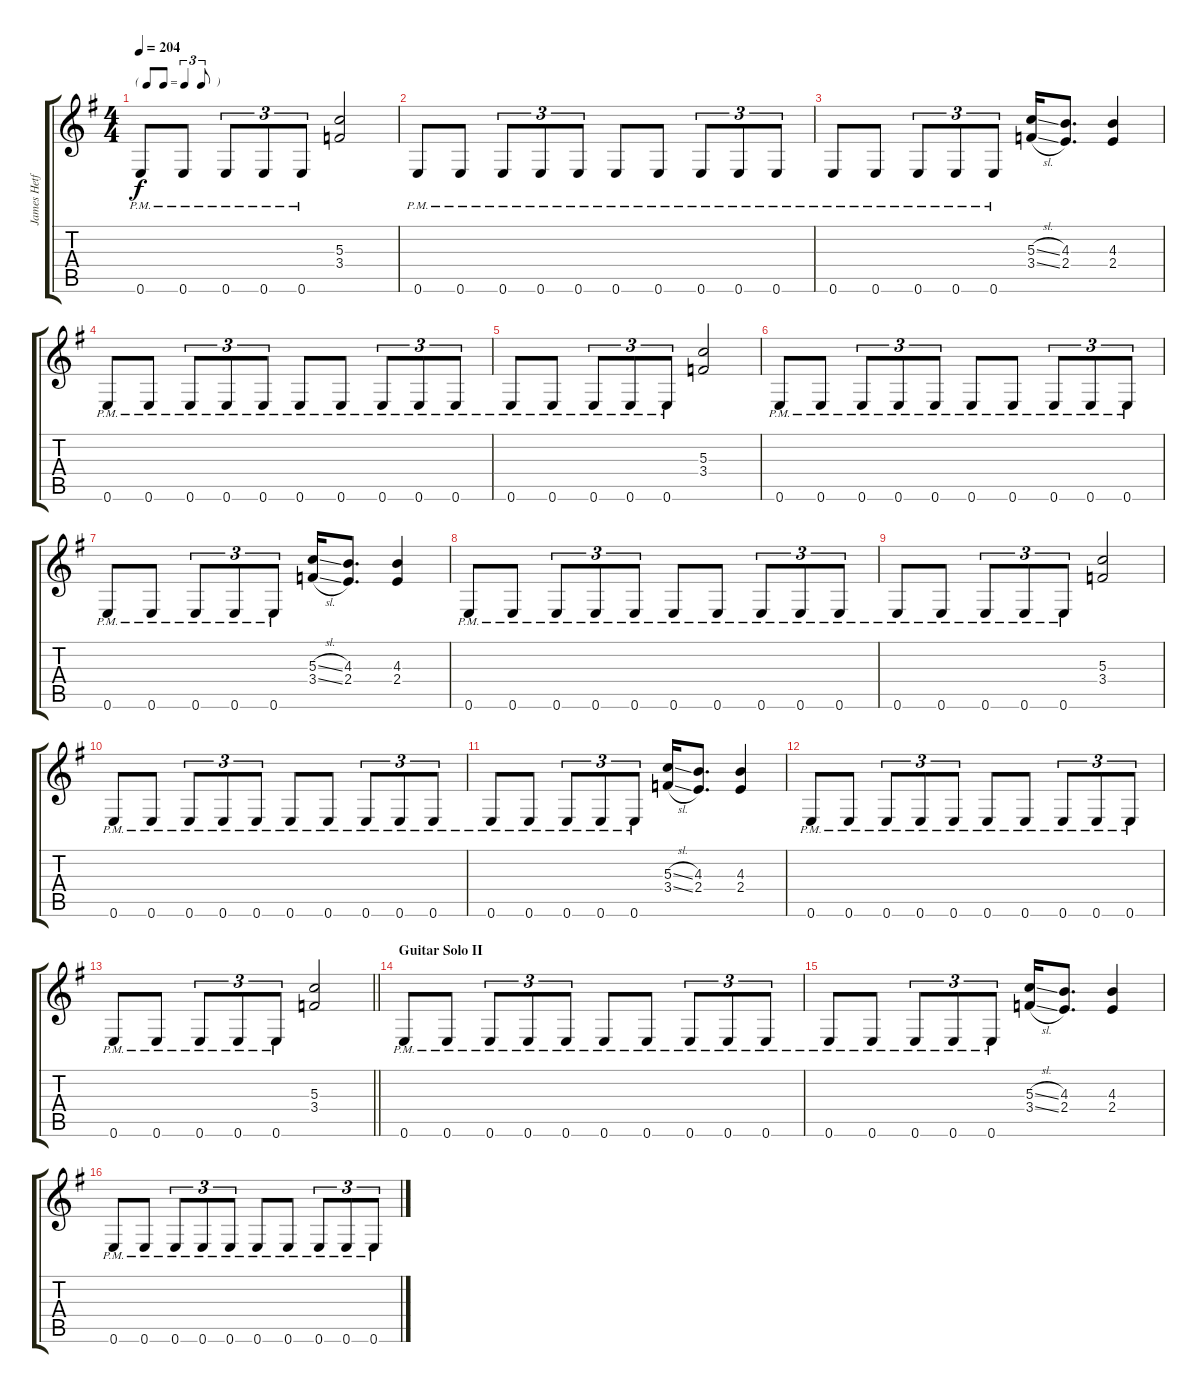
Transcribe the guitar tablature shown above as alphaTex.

\track ("James Hetfield" "James Hetf") {instrument distortionguitar}
\staff {score tabs}
\tuning (E4 B3 G3 D3 A2 E2) {hide}
\ts (4 4)
\tf triplet8th
\tempo 204
\clef g2
\ks eminor
0.6{pm}.8{dy f} 0.6{pm}.8 0.6{pm}.8{tu (3 2)} 0.6{pm}.8{tu (3 2)} 0.6{pm}.8{tu (3 2)} (5.3 3.4).2 |
0.6{pm}.8 0.6{pm}.8 0.6{pm}.8{tu (3 2)} 0.6{pm}.8{tu (3 2)} 0.6{pm}.8{tu (3 2)} 0.6{pm}.8 0.6{pm}.8 0.6{pm}.8{tu (3 2)} 0.6{pm}.8{tu (3 2)} 0.6{pm}.8{tu (3 2)} |
0.6{pm}.8 0.6{pm}.8 0.6{pm}.8{tu (3 2)} 0.6{pm}.8{tu (3 2)} 0.6{pm}.8{tu (3 2)} (5.3{sl} 3.4{sl}).16 (4.3 2.4).8{d} (4.3 2.4).4 |
0.6{pm}.8 0.6{pm}.8 0.6{pm}.8{tu (3 2)} 0.6{pm}.8{tu (3 2)} 0.6{pm}.8{tu (3 2)} 0.6{pm}.8 0.6{pm}.8 0.6{pm}.8{tu (3 2)} 0.6{pm}.8{tu (3 2)} 0.6{pm}.8{tu (3 2)} |
0.6{pm}.8 0.6{pm}.8 0.6{pm}.8{tu (3 2)} 0.6{pm}.8{tu (3 2)} 0.6{pm}.8{tu (3 2)} (5.3 3.4).2 |
0.6{pm}.8 0.6{pm}.8 0.6{pm}.8{tu (3 2)} 0.6{pm}.8{tu (3 2)} 0.6{pm}.8{tu (3 2)} 0.6{pm}.8 0.6{pm}.8 0.6{pm}.8{tu (3 2)} 0.6{pm}.8{tu (3 2)} 0.6{pm}.8{tu (3 2)} |
0.6{pm}.8 0.6{pm}.8 0.6{pm}.8{tu (3 2)} 0.6{pm}.8{tu (3 2)} 0.6{pm}.8{tu (3 2)} (5.3{sl} 3.4{sl}).16 (4.3 2.4).8{d} (4.3 2.4).4 |
0.6{pm}.8 0.6{pm}.8 0.6{pm}.8{tu (3 2)} 0.6{pm}.8{tu (3 2)} 0.6{pm}.8{tu (3 2)} 0.6{pm}.8 0.6{pm}.8 0.6{pm}.8{tu (3 2)} 0.6{pm}.8{tu (3 2)} 0.6{pm}.8{tu (3 2)} |
0.6{pm}.8 0.6{pm}.8 0.6{pm}.8{tu (3 2)} 0.6{pm}.8{tu (3 2)} 0.6{pm}.8{tu (3 2)} (5.3 3.4).2 |
0.6{pm}.8 0.6{pm}.8 0.6{pm}.8{tu (3 2)} 0.6{pm}.8{tu (3 2)} 0.6{pm}.8{tu (3 2)} 0.6{pm}.8 0.6{pm}.8 0.6{pm}.8{tu (3 2)} 0.6{pm}.8{tu (3 2)} 0.6{pm}.8{tu (3 2)} |
0.6{pm}.8 0.6{pm}.8 0.6{pm}.8{tu (3 2)} 0.6{pm}.8{tu (3 2)} 0.6{pm}.8{tu (3 2)} (5.3{sl} 3.4{sl}).16 (4.3 2.4).8{d} (4.3 2.4).4 |
0.6{pm}.8 0.6{pm}.8 0.6{pm}.8{tu (3 2)} 0.6{pm}.8{tu (3 2)} 0.6{pm}.8{tu (3 2)} 0.6{pm}.8 0.6{pm}.8 0.6{pm}.8{tu (3 2)} 0.6{pm}.8{tu (3 2)} 0.6{pm}.8{tu (3 2)} |
\barLineRight lightlight
0.6{pm}.8 0.6{pm}.8 0.6{pm}.8{tu (3 2)} 0.6{pm}.8{tu (3 2)} 0.6{pm}.8{tu (3 2)} (5.3 3.4).2 |
\section ("" "Guitar Solo II")
0.6{pm}.8{balance 8} 0.6{pm}.8 0.6{pm}.8{tu (3 2)} 0.6{pm}.8{tu (3 2)} 0.6{pm}.8{tu (3 2)} 0.6{pm}.8 0.6{pm}.8 0.6{pm}.8{tu (3 2)} 0.6{pm}.8{tu (3 2)} 0.6{pm}.8{tu (3 2)} |
0.6{pm}.8 0.6{pm}.8 0.6{pm}.8{tu (3 2)} 0.6{pm}.8{tu (3 2)} 0.6{pm}.8{tu (3 2)} (5.3{sl} 3.4{sl}).16 (4.3 2.4).8{d} (4.3 2.4).4 |
0.6{pm}.8 0.6{pm}.8 0.6{pm}.8{tu (3 2)} 0.6{pm}.8{tu (3 2)} 0.6{pm}.8{tu (3 2)} 0.6{pm}.8 0.6{pm}.8 0.6{pm}.8{tu (3 2)} 0.6{pm}.8{tu (3 2)} 0.6{pm}.8{tu (3 2)}
